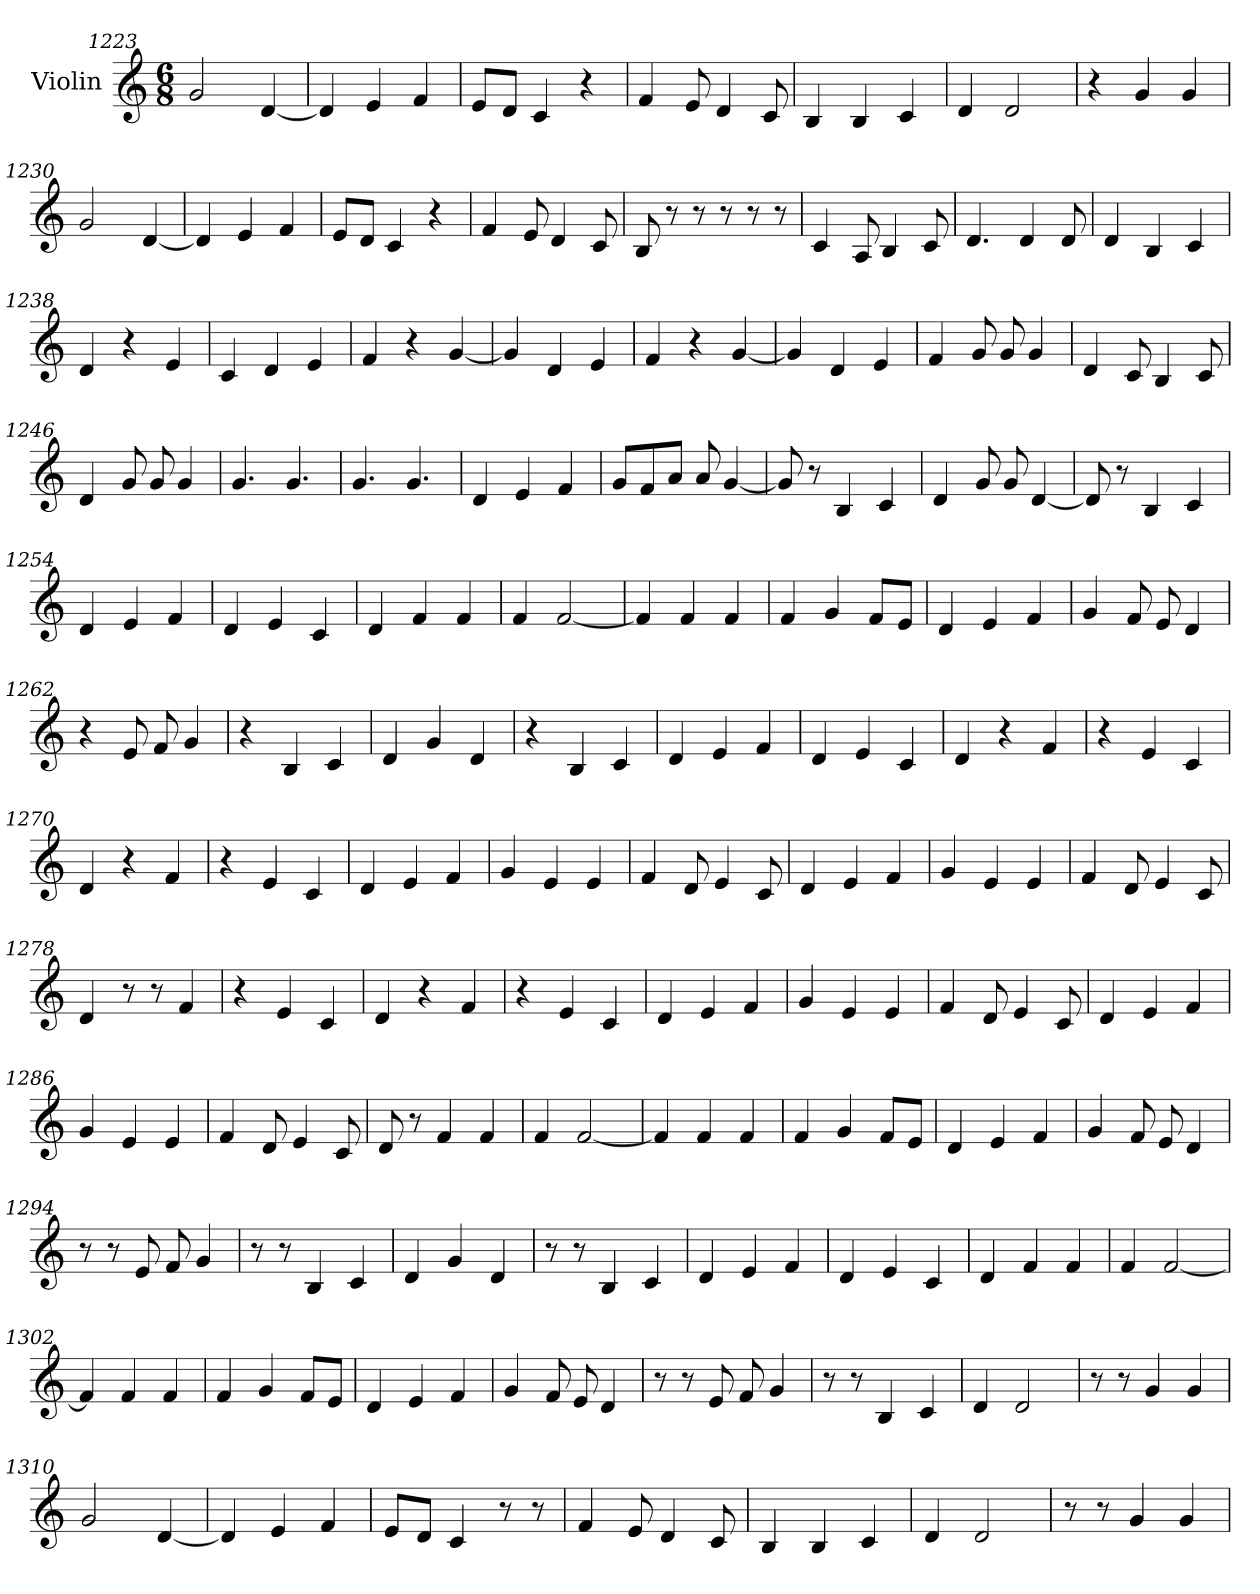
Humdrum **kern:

**kern
*part1
*staff1
*I"Violin
*clefG2
*k[]
*C:
*M6/8
=1223
2g/
[4d/
=1224
4d/]
4e/
4f/
!!LO:PB:g=z
=1225
8e/L
8d/J
4c/
4r
=1226
4f/
8e/
4d/
8c/
=1227
4B/
4B/
4c/
=1228
4d/
2d/
=1229
4r
4g/
4g/
=1230
2g/
[4d/
!!LO:PB:g=z
=1231
4d/]
4e/
4f/
!!LO:PB:g=z
=1232
8e/L
8d/J
4c/
4r
=1233
4f/
8e/
4d/
8c/
=1234
8B/
8r
8r
8r
8r
8r
=1235
4c/
8A/
4B/
8c/
=1236
4.d/
4d/
8d/
=1237
4d/
4B/
4c/
!!LO:PB:g=z
=1238
4d/
4r
4e/
!!LO:PB:g=z
=1239
4c/
4d/
4e/
=1240
4f/
4r
[4g/
=1241
4g/]
4d/
4e/
=1242
4f/
4r
[4g/
=1243
4g/]
4d/
4e/
=1244
4f/
8g/
8g/
4g/
!!LO:PB:g=z
=1245
4d/
8c/
4B/
8c/
!!LO:PB:g=z
=1246
4d/
8g/
8g/
4g/
=1247
4.g/
4.g/
=1248
4.g/
4.g/
=1249
4d/
4e/
4f/
=1250
8g/L
8f/
8a/J
8a/
[4g/
=1251
8g/]
8r
4B/
4c/
!!LO:PB:g=z
=1252
4d/
8g/
8g/
[4d/
!!LO:PB:g=z
=1253
8d/]
8r
4B/
4c/
=1254
4d/
4e/
4f/
=1255
4d/
4e/
4c/
=1256
4d/
4f/
4f/
=1257
4f/
[2f/
=1258
4f/]
4f/
4f/
!!LO:PB:g=z
=1259
4f/
4g/
8f/L
8e/J
!!LO:PB:g=z
=1260
4d/
4e/
4f/
=1261
4g/
8f/
8e/
4d/
=1262
4r
8e/
8f/
4g/
=1263
4r
4B/
4c/
=1264
4d/
4g/
4d/
=1265
4r
4B/
4c/
!!LO:PB:g=z
=1266
4d/
4e/
4f/
!!LO:PB:g=z
=1267
4d/
4e/
4c/
=1268
4d/
4r
4f/
=1269
4r
4e/
4c/
=1270
4d/
4r
4f/
=1271
4r
4e/
4c/
=1272
4d/
4e/
4f/
!!LO:PB:g=z
=1273
4g/
4e/
4e/
!!LO:PB:g=z
=1274
4f/
8d/
4e/
8c/
=1275
4d/
4e/
4f/
=1276
4g/
4e/
4e/
=1277
4f/
8d/
4e/
8c/
=1278
4d/
8r
8r
4f/
=1279
4r
4e/
4c/
=1280
4d/
4r
4f/
!!LO:PB:g=z
=1281
4r
4e/
4c/
=1282
4d/
4e/
4f/
=1283
4g/
4e/
4e/
=1284
4f/
8d/
4e/
8c/
=1285
4d/
4e/
4f/
=1286
4g/
4e/
4e/
!!LO:PB:g=z
=1287
4f/
8d/
4e/
8c/
!!LO:PB:g=z
=1288
8d/
8r
4f/
4f/
=1289
4f/
[2f/
=1290
4f/]
4f/
4f/
=1291
4f/
4g/
8f/L
8e/J
=1292
4d/
4e/
4f/
=1293
4g/
8f/
8e/
4d/
!!LO:PB:g=z
=1294
8r
8r
8e/
8f/
4g/
!!LO:PB:g=z
=1295
8r
8r
4B/
4c/
=1296
4d/
4g/
4d/
=1297
8r
8r
4B/
4c/
=1298
4d/
4e/
4f/
=1299
4d/
4e/
4c/
=1300
4d/
4f/
4f/
!!LO:PB:g=z
=1301
4f/
[2f/
!!LO:PB:g=z
=1302
4f/]
4f/
4f/
=1303
4f/
4g/
8f/L
8e/J
=1304
4d/
4e/
4f/
=1305
4g/
8f/
8e/
4d/
=1306
8r
8r
8e/
8f/
4g/
=1307
8r
8r
4B/
4c/
!!LO:PB:g=z
=1308
4d/
2d/
!!LO:PB:g=z
=1309
8r
8r
4g/
4g/
=1310
2g/
[4d/
=1311
4d/]
4e/
4f/
=1312
8e/L
8d/J
4c/
8r
8r
=1313
4f/
8e/
4d/
8c/
=1314
4B/
4B/
4c/
!!LO:PB:g=z
=1315
4d/
2d/
!!LO:PB:g=z
=1316
8r
8r
4g/
4g/
=
*-
